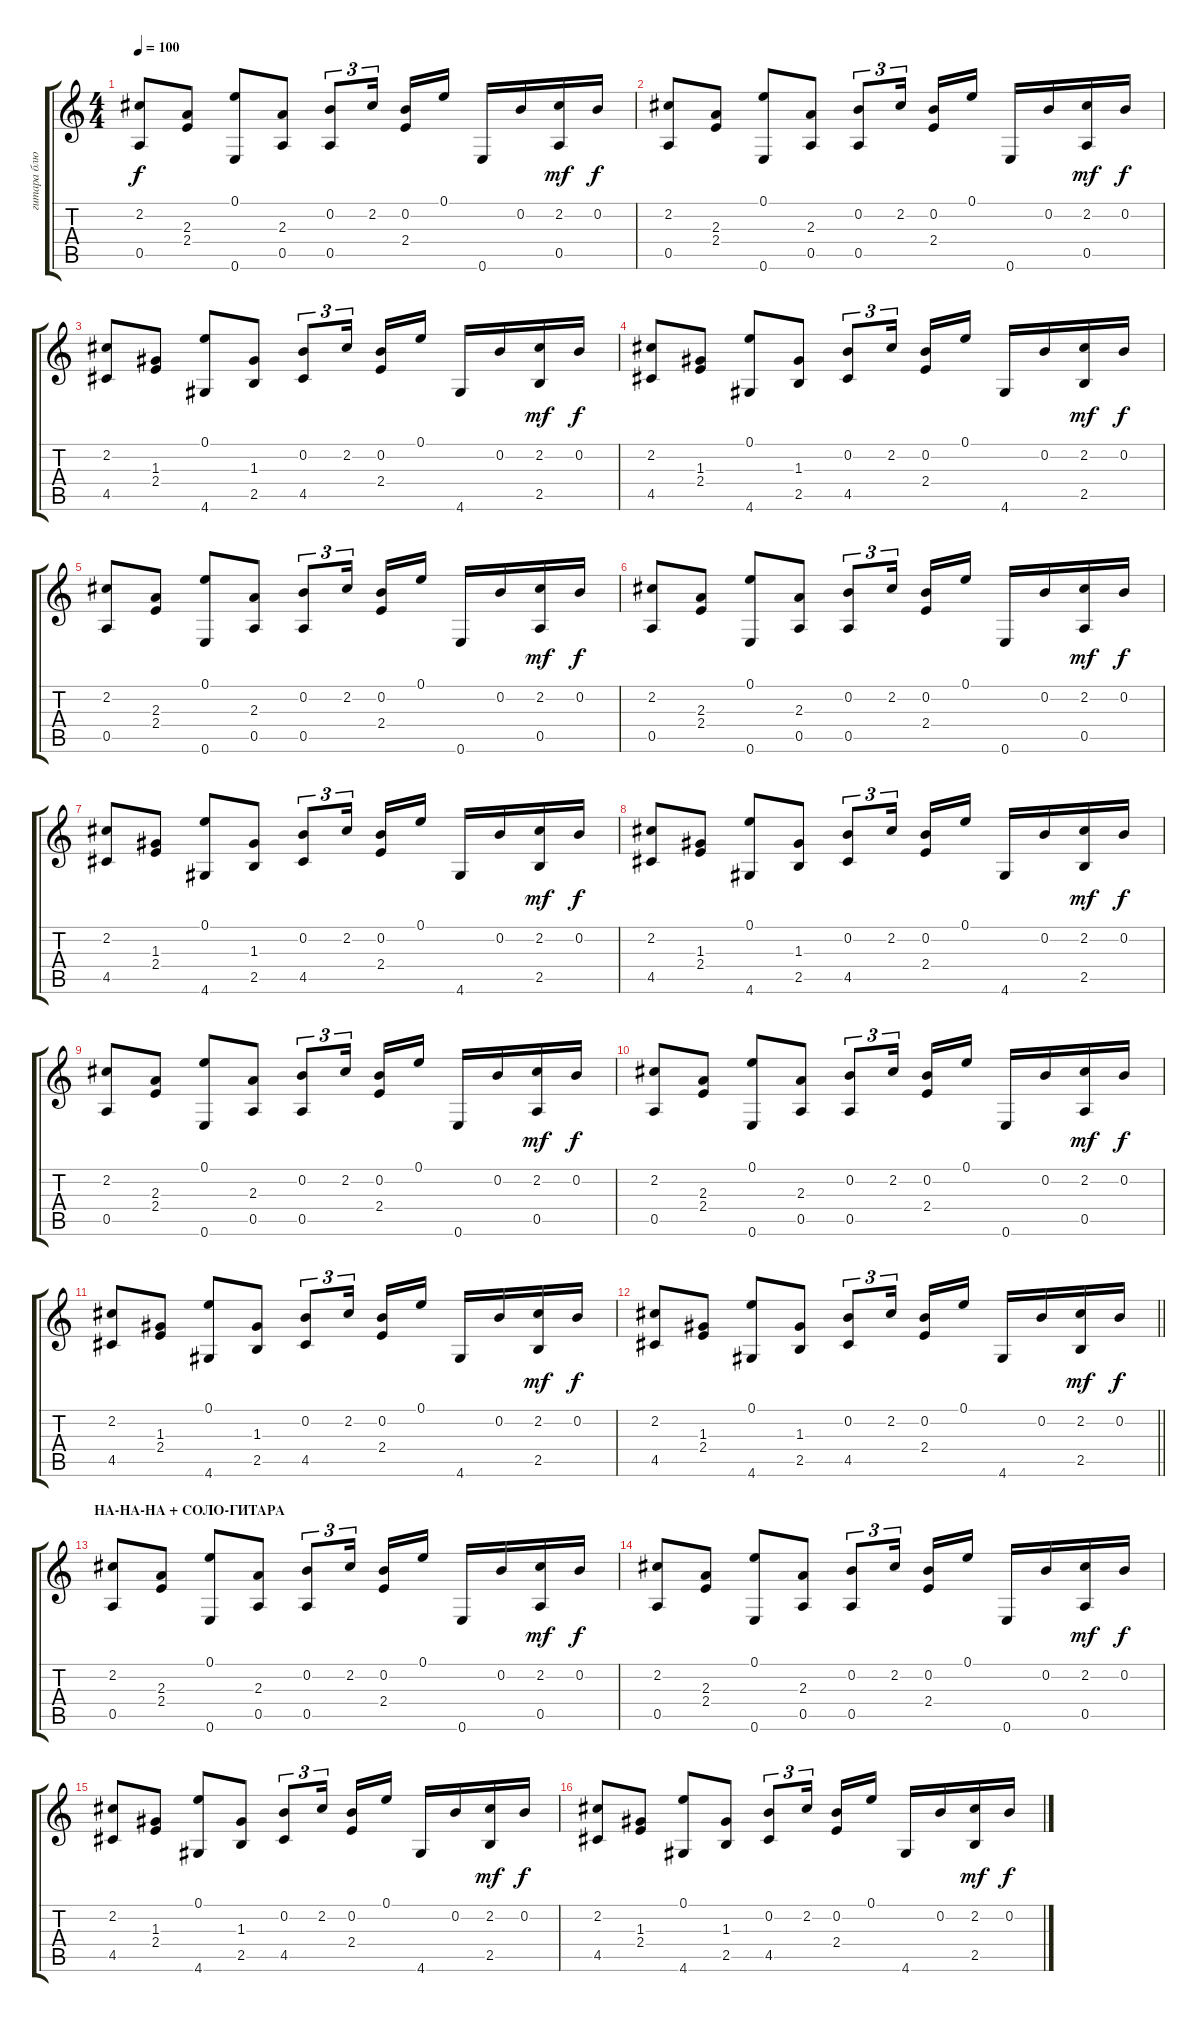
\track ("гитара блюз" "гитара блю") {instrument electricguitarjazz}
\staff {score tabs}
\tuning (E4 B3 G3 D3 A2 E2) {hide}
\ts (4 4)
\tempo 100
\clef g2
\ks c
(2.2 0.5).8{dy f} (2.3 2.4).8 (0.1 0.6).8 (2.3 0.5).8 (0.2 0.5).8{tu (3 2)} 2.2.16{tu (3 2) beam splitsecondary} (0.2 2.4).16 0.1.16 0.6.16 0.2.16 (2.2 0.5).16{dy mf} 0.2.16{dy f} |
(2.2 0.5).8 (2.3 2.4).8 (0.1 0.6).8 (2.3 0.5).8 (0.2 0.5).8{tu (3 2)} 2.2.16{tu (3 2) beam splitsecondary} (0.2 2.4).16 0.1.16 0.6.16 0.2.16 (2.2 0.5).16{dy mf} 0.2.16{dy f} |
(2.2 4.5).8 (1.3 2.4).8 (0.1 4.6).8 (1.3 2.5).8 (0.2 4.5).8{tu (3 2)} 2.2.16{tu (3 2) beam splitsecondary} (0.2 2.4).16 0.1.16 4.6.16 0.2.16 (2.2 2.5).16{dy mf} 0.2.16{dy f} |
(2.2 4.5).8 (1.3 2.4).8 (0.1 4.6).8 (1.3 2.5).8 (0.2 4.5).8{tu (3 2)} 2.2.16{tu (3 2) beam splitsecondary} (0.2 2.4).16 0.1.16 4.6.16 0.2.16 (2.2 2.5).16{dy mf} 0.2.16{dy f} |
(2.2 0.5).8 (2.3 2.4).8 (0.1 0.6).8 (2.3 0.5).8 (0.2 0.5).8{tu (3 2)} 2.2.16{tu (3 2) beam splitsecondary} (0.2 2.4).16 0.1.16 0.6.16 0.2.16 (2.2 0.5).16{dy mf} 0.2.16{dy f} |
(2.2 0.5).8 (2.3 2.4).8 (0.1 0.6).8 (2.3 0.5).8 (0.2 0.5).8{tu (3 2)} 2.2.16{tu (3 2) beam splitsecondary} (0.2 2.4).16 0.1.16 0.6.16 0.2.16 (2.2 0.5).16{dy mf} 0.2.16{dy f} |
(2.2 4.5).8 (1.3 2.4).8 (0.1 4.6).8 (1.3 2.5).8 (0.2 4.5).8{tu (3 2)} 2.2.16{tu (3 2) beam splitsecondary} (0.2 2.4).16 0.1.16 4.6.16 0.2.16 (2.2 2.5).16{dy mf} 0.2.16{dy f} |
(2.2 4.5).8 (1.3 2.4).8 (0.1 4.6).8 (1.3 2.5).8 (0.2 4.5).8{tu (3 2)} 2.2.16{tu (3 2) beam splitsecondary} (0.2 2.4).16 0.1.16 4.6.16 0.2.16 (2.2 2.5).16{dy mf} 0.2.16{dy f} |
(2.2 0.5).8 (2.3 2.4).8 (0.1 0.6).8 (2.3 0.5).8 (0.2 0.5).8{tu (3 2)} 2.2.16{tu (3 2) beam splitsecondary} (0.2 2.4).16 0.1.16 0.6.16 0.2.16 (2.2 0.5).16{dy mf} 0.2.16{dy f} |
(2.2 0.5).8 (2.3 2.4).8 (0.1 0.6).8 (2.3 0.5).8 (0.2 0.5).8{tu (3 2)} 2.2.16{tu (3 2) beam splitsecondary} (0.2 2.4).16 0.1.16 0.6.16 0.2.16 (2.2 0.5).16{dy mf} 0.2.16{dy f} |
(2.2 4.5).8 (1.3 2.4).8 (0.1 4.6).8 (1.3 2.5).8 (0.2 4.5).8{tu (3 2)} 2.2.16{tu (3 2) beam splitsecondary} (0.2 2.4).16 0.1.16 4.6.16 0.2.16 (2.2 2.5).16{dy mf} 0.2.16{dy f} |
\barLineRight lightlight
(2.2 4.5).8 (1.3 2.4).8 (0.1 4.6).8 (1.3 2.5).8 (0.2 4.5).8{tu (3 2)} 2.2.16{tu (3 2) beam splitsecondary} (0.2 2.4).16 0.1.16 4.6.16 0.2.16 (2.2 2.5).16{dy mf} 0.2.16{dy f} |
\section ("" "НА-НА-НА + СОЛО-ГИТАРА")
(2.2 0.5).8 (2.3 2.4).8 (0.1 0.6).8 (2.3 0.5).8 (0.2 0.5).8{tu (3 2)} 2.2.16{tu (3 2) beam splitsecondary} (0.2 2.4).16 0.1.16 0.6.16 0.2.16 (2.2 0.5).16{dy mf} 0.2.16{dy f} |
(2.2 0.5).8 (2.3 2.4).8 (0.1 0.6).8 (2.3 0.5).8 (0.2 0.5).8{tu (3 2)} 2.2.16{tu (3 2) beam splitsecondary} (0.2 2.4).16 0.1.16 0.6.16 0.2.16 (2.2 0.5).16{dy mf} 0.2.16{dy f} |
(2.2 4.5).8 (1.3 2.4).8 (0.1 4.6).8 (1.3 2.5).8 (0.2 4.5).8{tu (3 2)} 2.2.16{tu (3 2) beam splitsecondary} (0.2 2.4).16 0.1.16 4.6.16 0.2.16 (2.2 2.5).16{dy mf} 0.2.16{dy f} |
(2.2 4.5).8 (1.3 2.4).8 (0.1 4.6).8 (1.3 2.5).8 (0.2 4.5).8{tu (3 2)} 2.2.16{tu (3 2) beam splitsecondary} (0.2 2.4).16 0.1.16 4.6.16 0.2.16 (2.2 2.5).16{dy mf} 0.2.16{dy f}
